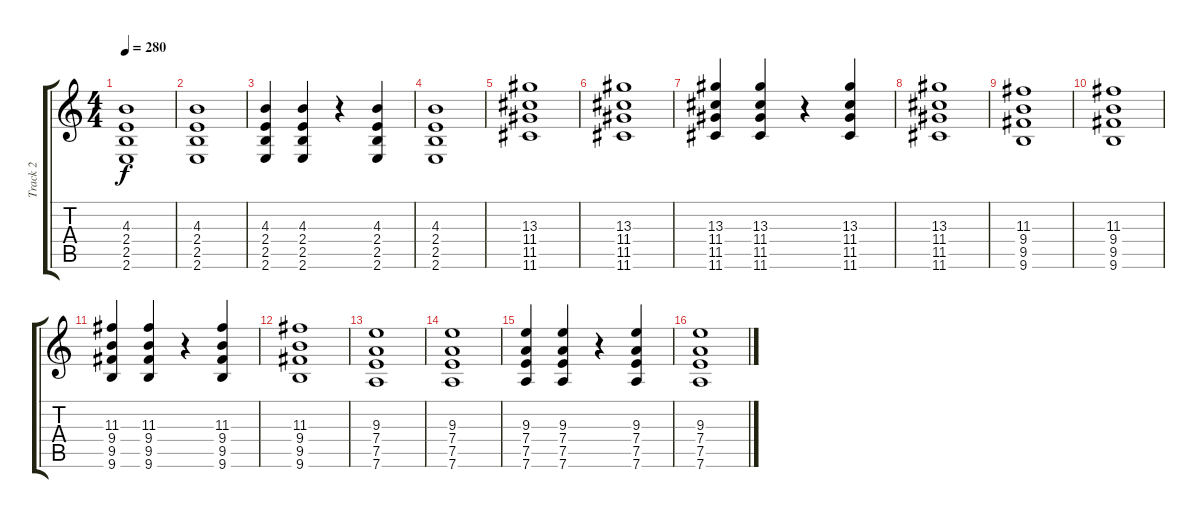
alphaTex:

\track ("Track 2" "Track 2") {instrument distortionguitar}
\staff {score tabs}
\tuning (E4 B3 G3 D3 A2 D2) {hide}
\ts (4 4)
\tempo 280
\clef g2
\ks c
(4.3 2.4 2.5 2.6).1{dy f} |
(4.3 2.4 2.5 2.6).1 |
(4.3 2.4 2.5 2.6).4 (4.3 2.4 2.5 2.6).4 r.4 (4.3 2.4 2.5 2.6).4 |
(4.3 2.4 2.5 2.6).1 |
(13.3 11.4 11.5 11.6).1 |
(13.3 11.4 11.5 11.6).1 |
(13.3 11.4 11.5 11.6).4 (13.3 11.4 11.5 11.6).4 r.4 (13.3 11.4 11.5 11.6).4 |
(13.3 11.4 11.5 11.6).1 |
(11.3 9.4 9.5 9.6).1 |
(11.3 9.4 9.5 9.6).1 |
(11.3 9.4 9.5 9.6).4 (11.3 9.4 9.5 9.6).4 r.4 (11.3 9.4 9.5 9.6).4 |
(11.3 9.4 9.5 9.6).1 |
(9.3 7.4 7.5 7.6).1 |
(9.3 7.4 7.5 7.6).1 |
(9.3 7.4 7.5 7.6).4 (9.3 7.4 7.5 7.6).4 r.4 (9.3 7.4 7.5 7.6).4 |
(9.3 7.4 7.5 7.6).1
